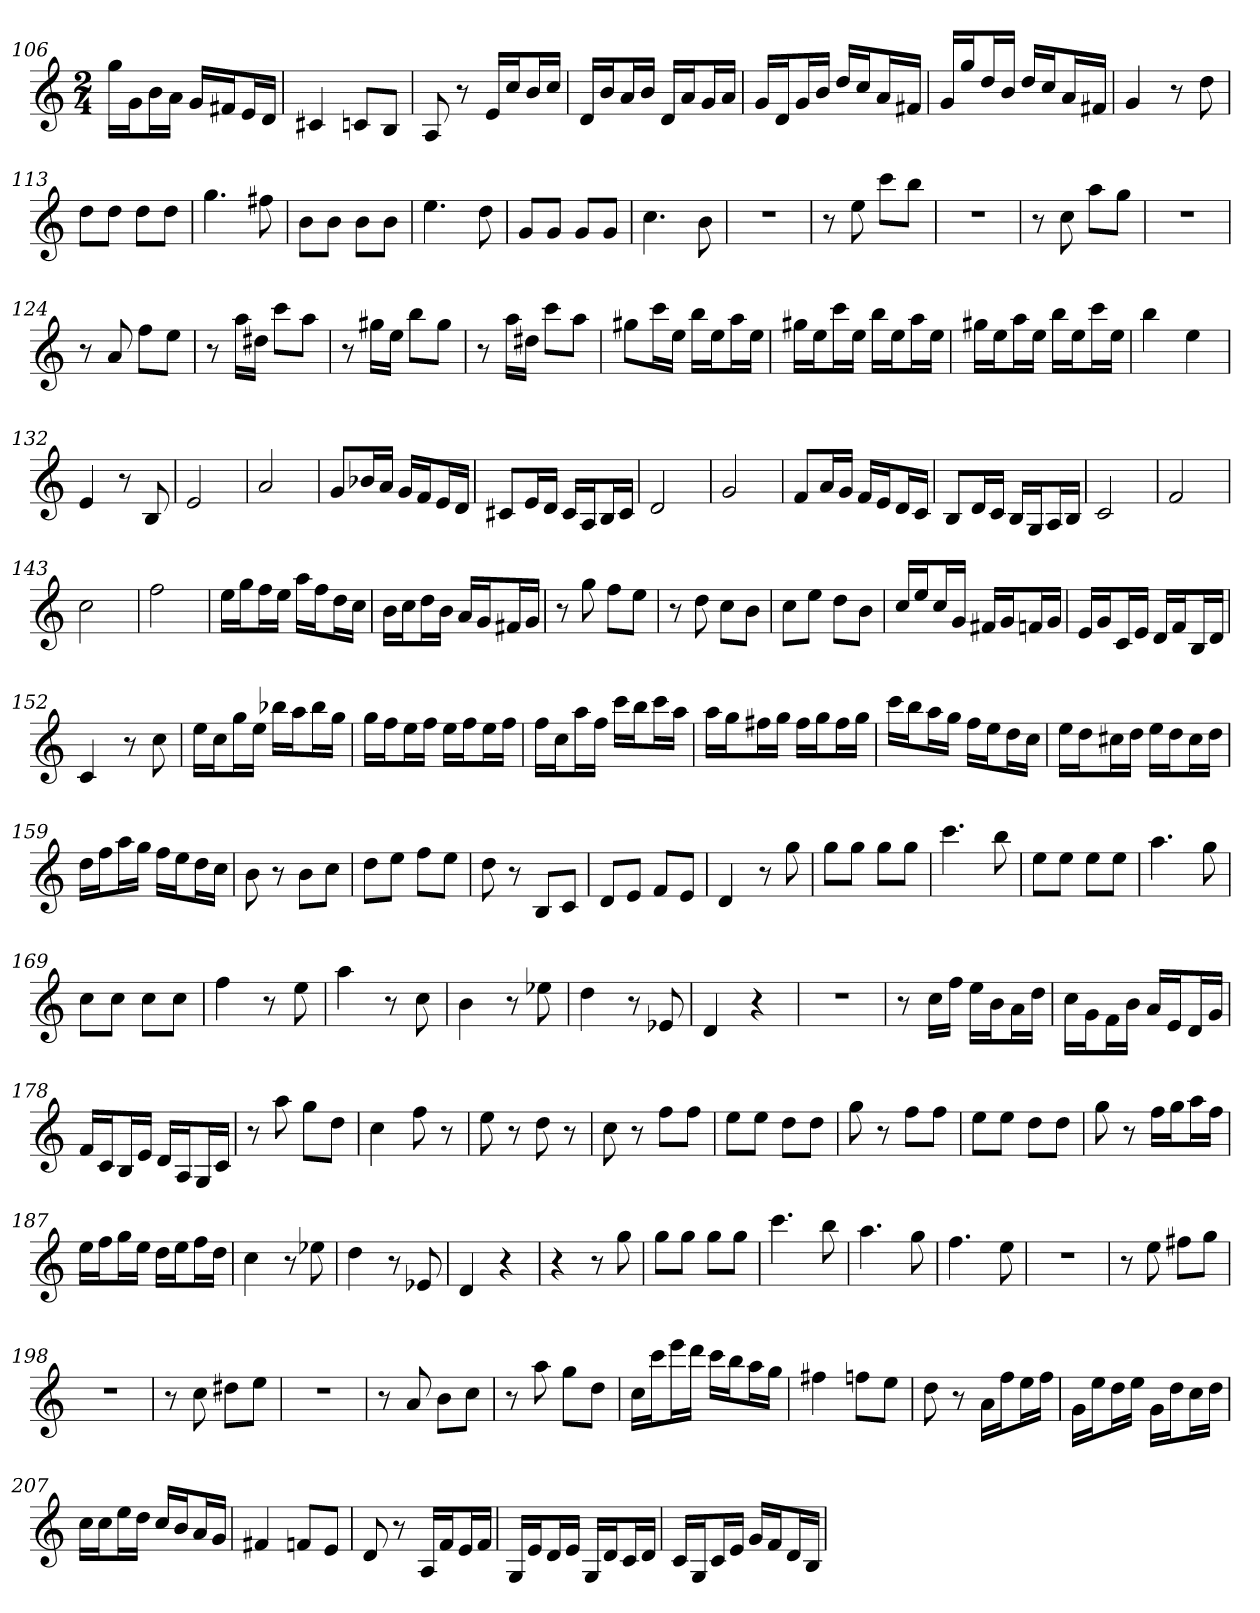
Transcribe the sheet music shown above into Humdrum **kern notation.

**kern
*part1
*staff1
*clefG2
*k[]
*C:
*M2/4
=106
16gg\LL
16g\J
16b\L
16a\JJ
16g/LL
16f#X/J
16e/L
16d/JJ
=107
4c#X
8cn/L
8B/J
=108
8A
8r
16e/LL
16cc/J
16b/L
16cc/JJ
=109
16d/LL
16b/J
16a/L
16b/JJ
16d/LL
16a/J
16g/L
16a/JJ
=110
16g/LL
16d/J
16g/L
16b/JJ
16dd/LL
16cc/J
16a/L
16f#X/JJ
=111
16g/LL
16gg/J
16dd/L
16b/JJ
16dd/LL
16cc/J
16a/L
16f#X/JJ
=112
4g
8r
8dd
=113
8dd\L
8dd\J
8dd\L
8dd\J
=114
4.gg
8ff#X
=115
8b\L
8b\J
8b\L
8b\J
=116
4.ee
8dd
=117
8g/L
8g/J
8g/L
8g/J
=118
4.cc
8b
=119
2r
=120
8r
8ee
8ccc\L
8bb\J
=121
2r
=122
8r
8cc
8aa\L
8gg\J
=123
2r
=124
8r
8a
8ff\L
8ee\J
=125
8r
16aa\LL
16dd#X\JJ
8ccc\L
8aa\J
=126
8r
16gg#X\LL
16ee\JJ
8bb\L
8gg#\J
=127
8r
16aa\LL
16dd#X\JJ
8ccc\L
8aa\J
=128
8gg#X\L
16ccc\L
16ee\JJ
16bb\LL
16ee\J
16aa\L
16ee\JJ
=129
16gg#X\LL
16ee\J
16ccc\L
16ee\JJ
16bb\LL
16ee\J
16aa\L
16ee\JJ
=130
16gg#X\LL
16ee\J
16aa\L
16ee\JJ
16bb\LL
16ee\J
16ccc\L
16ee\JJ
=131
4bb
4ee
=132
4e
8r
8B
=133
2e
=134
2a
=135
8g/L
16b-X/L
16a/JJ
16g/LL
16f/J
16e/L
16d/JJ
=136
8c#X/L
16e/L
16d/JJ
16c#/LL
16A/J
16B/L
16c#/JJ
=137
2d
=138
2g
=139
8f/L
16a/L
16g/JJ
16f/LL
16e/J
16d/L
16c/JJ
=140
8B/L
16d/L
16c/JJ
16B/LL
16G/J
16A/L
16B/JJ
=141
2c
=142
2f
=143
2cc
=144
2ff
=145
16ee\LL
16gg\J
16ff\L
16ee\JJ
16aa\LL
16ff\J
16dd\L
16cc\JJ
=146
16b\LL
16cc\J
16dd\L
16b\JJ
16a/LL
16g/J
16f#X/L
16g/JJ
=147
8r
8gg
8ff\L
8ee\J
=148
8r
8dd
8cc\L
8b\J
=149
8cc\L
8ee\J
8dd\L
8b\J
=150
16cc/LL
16ee/J
16cc/L
16g/JJ
16f#X/LL
16g/J
16fn/L
16g/JJ
=151
16e/LL
16g/J
16c/L
16e/JJ
16d/LL
16f/J
16B/L
16d/JJ
=152
4c
8r
8cc
=153
16ee\LL
16cc\J
16gg\L
16ee\JJ
16bb-X\LL
16aa\J
16bb-\L
16gg\JJ
=154
16gg\LL
16ff\J
16ee\L
16ff\JJ
16ee\LL
16ff\J
16ee\L
16ff\JJ
=155
16ff\LL
16cc\J
16aa\L
16ff\JJ
16ccc\LL
16bb\J
16ccc\L
16aa\JJ
=156
16aa\LL
16gg\J
16ff#X\L
16gg\JJ
16ff#\LL
16gg\J
16ff#\L
16gg\JJ
=157
16ccc\LL
16bb\J
16aa\L
16gg\JJ
16ff\LL
16ee\J
16dd\L
16cc\JJ
=158
16ee\LL
16dd\J
16cc#X\L
16dd\JJ
16ee\LL
16dd\J
16cc#\L
16dd\JJ
=159
16dd\LL
16ff\J
16aa\L
16gg\JJ
16ff\LL
16ee\J
16dd\L
16cc\JJ
=160
8b
8r
8b\L
8cc\J
=161
8dd\L
8ee\J
8ff\L
8ee\J
=162
8dd
8r
8B/L
8c/J
=163
8d/L
8e/J
8f/L
8e/J
=164
4d
8r
8gg
=165
8gg\L
8gg\J
8gg\L
8gg\J
=166
4.ccc
8bb
=167
8ee\L
8ee\J
8ee\L
8ee\J
=168
4.aa
8gg
=169
8cc\L
8cc\J
8cc\L
8cc\J
=170
4ff
8r
8ee
=171
4aa
8r
8cc
=172
4b
8r
8ee-X
=173
4dd
8r
8e-X
=174
4d
4r
=175
2r
=176
8r
16cc\LL
16ff\JJ
16ee\LL
16b\J
16a\L
16dd\JJ
=177
16cc\LL
16g\J
16f\L
16b\JJ
16a/LL
16e/J
16d/L
16g/JJ
=178
16f/LL
16c/J
16B/L
16e/JJ
16d/LL
16A/J
16G/L
16c/JJ
=179
8r
8aa
8gg\L
8dd\J
=180
4cc
8ff
8r
=181
8ee
8r
8dd
8r
=182
8cc
8r
8ff\L
8ff\J
=183
8ee\L
8ee\J
8dd\L
8dd\J
=184
8gg
8r
8ff\L
8ff\J
=185
8ee\L
8ee\J
8dd\L
8dd\J
=186
8gg
8r
16ff\LL
16gg\J
16aa\L
16ff\JJ
=187
16ee\LL
16ff\J
16gg\L
16ee\JJ
16dd\LL
16ee\J
16ff\L
16dd\JJ
=188
4cc
8r
8ee-X
=189
4dd
8r
8e-X
=190
4d
4r
=191
4r
8r
8gg
=192
8gg\L
8gg\J
8gg\L
8gg\J
=193
4.ccc
8bb
=194
4.aa
8gg
=195
4.ff
8ee
=196
2r
=197
8r
8ee
8ff#X\L
8gg\J
=198
2r
=199
8r
8cc
8dd#X\L
8ee\J
=200
2r
=201
8r
8a
8b\L
8cc\J
=202
8r
8aa
8gg\L
8dd\J
=203
16cc\LL
16ccc\J
16eee\L
16ddd\JJ
16ccc\LL
16bb\J
16aa\L
16gg\JJ
=204
4ff#X
8ffn\L
8ee\J
=205
8dd
8r
16a\LL
16ff\J
16ee\L
16ff\JJ
=206
16g\LL
16ee\J
16dd\L
16ee\JJ
16g\LL
16dd\J
16cc\L
16dd\JJ
=207
16cc\LL
16cc\J
16ee\L
16dd\JJ
16cc/LL
16b/J
16a/L
16g/JJ
=208
4f#X
8fn/L
8e/J
=209
8d
8r
16A/LL
16f/J
16e/L
16f/JJ
=210
16G/LL
16e/J
16d/L
16e/JJ
16G/LL
16d/J
16c/L
16d/JJ
=211
16c/LL
16G/J
16c/L
16e/JJ
16g/LL
16f/J
16d/L
16B/JJ
=
*-
